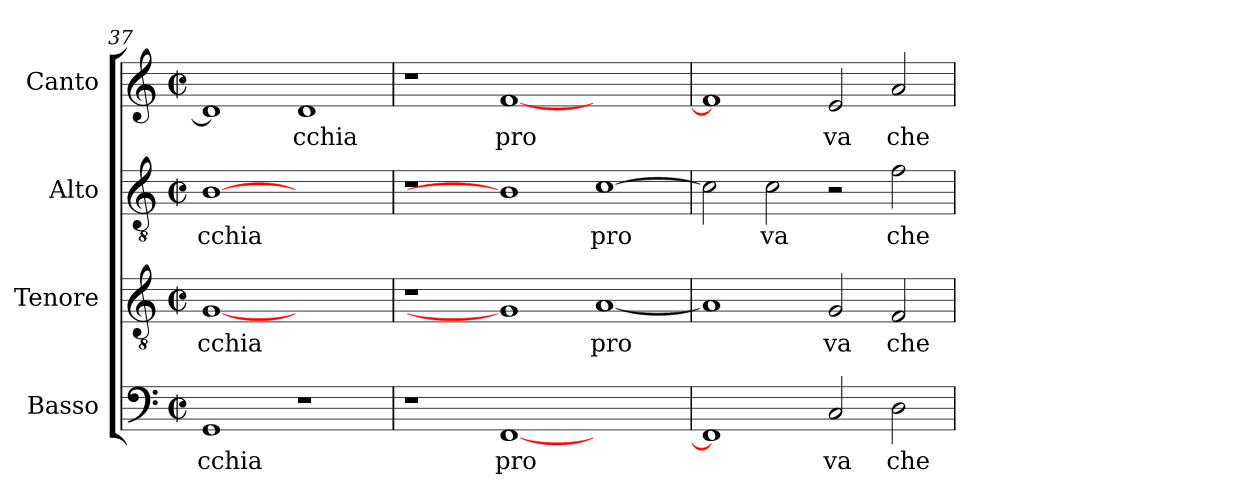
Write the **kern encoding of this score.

**kern	**text	**kern	**text	**kern	**text	**kern	**text
*part4	*part4	*part3	*part3	*part2	*part2	*part1	*part1
*staff4	*staff4	*staff3	*staff3	*staff2	*staff2	*staff1	*staff1
*I"Basso	*	*I"Tenore	*	*I"Alto	*	*I"Canto	*
!!LO:PB:g=z
*clefF4	*	*clefGv2	*	*clefGv2	*	*clefG2	*
*k[]	*	*k[]	*	*k[]	*	*k[]	*
*C:	*	*C:	*	*C:	*	*C:	*
*M2/2	*	*M2/2	*	*M2/2	*	*M2/2	*
*met(c|)	*	*met(c|)	*	*met(c|)	*	*met(c|)	*
=37	=37	=37	=37	=37	=37	=37	=37
!	!LO:LY:b:cj	!	!LO:LY:b:cj	!	!LO:LY:b:cj	!	!LO:LY:b:cj
1GG	cchia	[1G	cchia	[1B	cchia	1d]	--
!	!	!	!	!	!	!	!LO:LY:b:cj
1r	.	1ryy	.	1ryy	.	1d	-cchia
=38	=38	=38	=38	=38	=38	=38	=38
1r	.	1r	.	1r	.	1r	.
!	!LO:LY:b:cj	!	!	!	!	!	!LO:LY:b:cj
[<1FF	pro	1G]	.	1B]	.	[<1f	pro-
!	!	!	!LO:LY:b:cj	!	!LO:LY:b:cj	!	!
1ryy	.	[<1A	pro	[>1c	pro	1ryy	.
=39	=39	=39	=39	=39	=39	=39	=39
!	!LO:LY:b:cj	!	!LO:LY:b:cj	!	!LO:LY:b:cj	!	!LO:LY:b:cj
1FF]	.	1A]	.	2c\]	.	1f]	--
!	!	!	!	!	!LO:LY:b:cj	!	!
.	.	.	.	2c\	va	.	.
!	!LO:LY:b:cj	!	!LO:LY:b:cj	!	!	!	!LO:LY:b:cj
2C/	va	2G/	va	2r	.	2e/	-va
!	!LO:LY:b:cj	!	!LO:LY:b:cj	!	!LO:LY:b:cj	!	!LO:LY:b:cj
2D\	che	2F/	che	2f\	che	2a/	che
=	=	=	=	=	=	=	=
*-	*-	*-	*-	*-	*-	*-	*-
